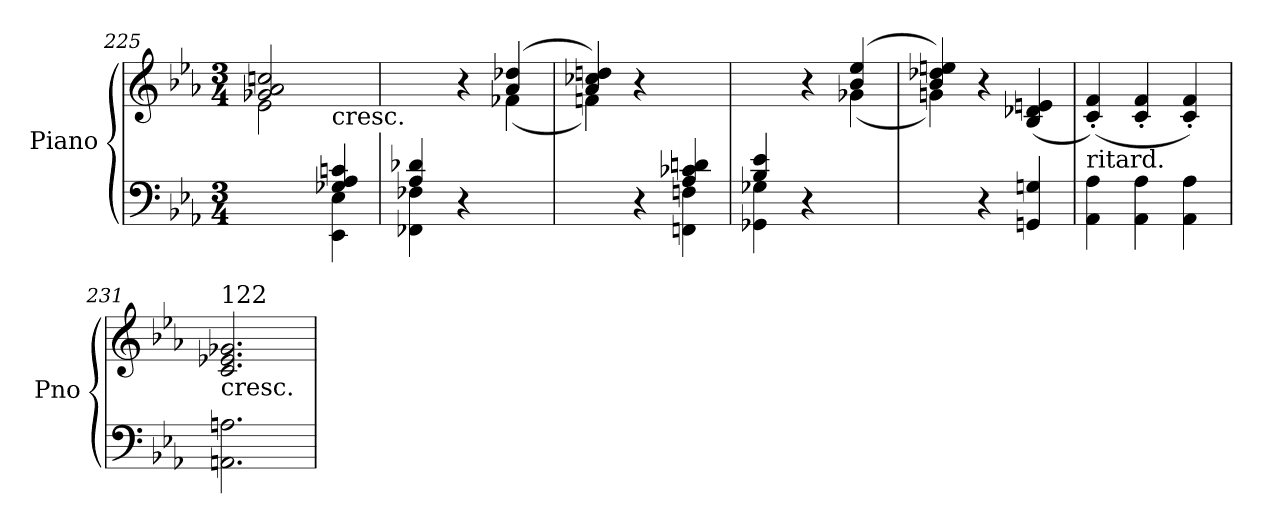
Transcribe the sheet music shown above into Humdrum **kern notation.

**kern	**kern
*part1	*part1
*staff2	*staff1
*I"Piano	*
*I'Pno	*
*clefF4	*clefG2
*k[b-e-a-]	*k[b-e-a-]
*E-:	*E-:
*M3/4	*M3/4
=225	=225
*^	*^
2ryy	2ryy	2g-X/ 2a-/ 2ccn/	2e-\
!	!	!LO:TX:b:t=cresc.	!
4G-X/ 4A-/ 4cn/	4EE-\ 4E-\	4ryy	4ryy
=226	=226	=226	=226
4A-/ 4d-X/	4FF-X\ 4F-X\	4ryy	2ryy
4ryy	4r	4r	.
4ryy	4ryy	(4a-/ 4dd-X/	(4f-X\
!!LO:PB:g=z	!!
=227	=227	=227	=227
2ryy	4ryy	4a-/ 4cc-X/ 4ddn/)	4fn\)
.	4r	4r	4ryy
4A-/ 4c-X/ 4dn/	4FFn\ 4Fn\	4ryy	4ryy
!!LO:PB:g=z	!!
=228	=228	=228	=228
4B-/ 4e-/	4GG-X\ 4G-X\	4ryy	2ryy
4ryy	4r	4r	.
4ryy	4ryy	(4b-/ 4ee-/	(4g-X\
*v	*v	*	*
=229	=229	=229
4ryy	4b-/ 4dd-X/ 4een/)	4gn\)
4r	4r	2ryy
4GGn/ 4Gn/	(4B-/ 4d-X/ 4en/	.
*	*v	*v
=230	=230
!	!LO:TX:b:t=ritard.
4AA-\ 4A-\	(4c/' 4f/')
4AA-\ 4A-\	4c/' 4f/'
4AA-\ 4A-\	4c/' 4f/')
=231	=231
!	!LO:TX:b:t=cresc.
!	!LO:TX:a:t=122
2.AAn\ 2.An\	2.c/ 2.e-X/ 2.g-X/
=	=
*-	*-
